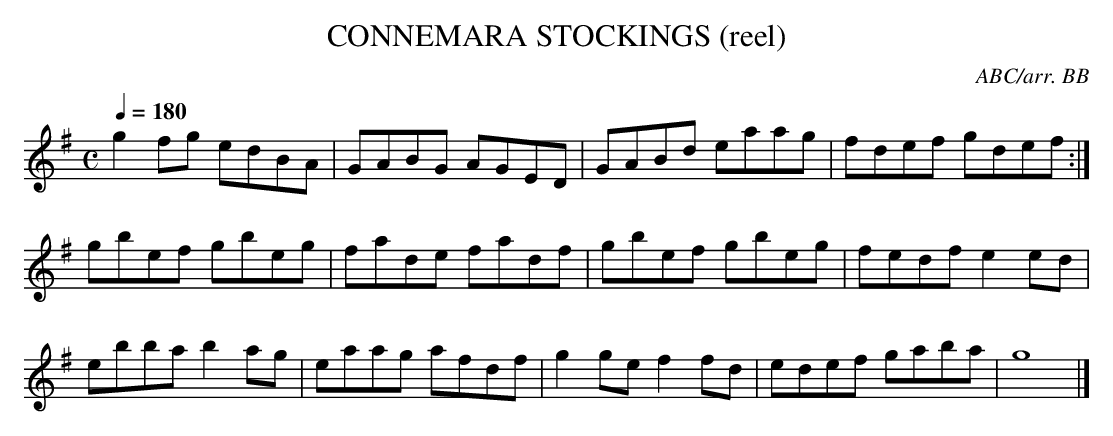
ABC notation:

X:1
T:CONNEMARA STOCKINGS (reel)
C:ABC/arr. BB
M:C
L:1/8
Q:1/4=180
K:G
g2fg edBA|GABG AGED|GABd eaag|fdef gdef :|
gbef gbeg|fade fadf|gbef gbeg|fedf e2ed|
ebba b2ag|eaag afdf|g2ge f2fd|edef gaba|g8|]
